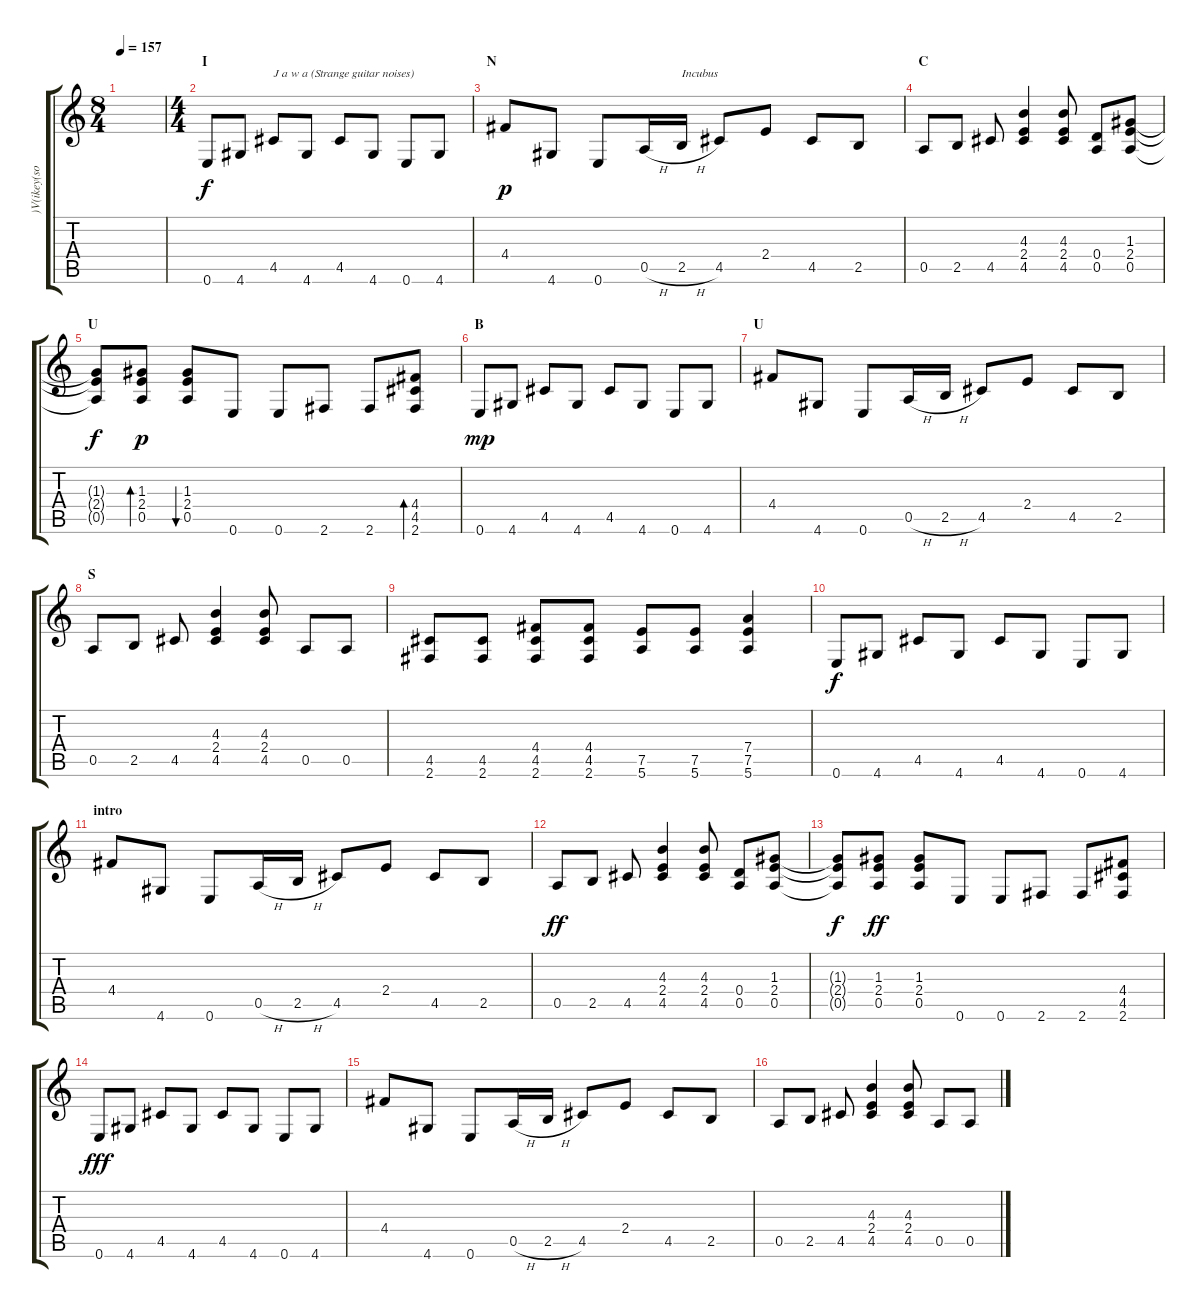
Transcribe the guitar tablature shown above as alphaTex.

\track (")V(ikey(solo)" ")V(ikey(so") {instrument electricguitarjazz}
\staff {score tabs}
\tuning (E4 B3 G3 D3 A2 E2) {hide}
\ts (8 4)
\tempo 157
\clef g2
\ks c
|
\ts (4 4)
\section ("" "I")
0.6.8 4.6.8 4.5.8{txt "J a w a (Strange guitar noises)"} 4.6.8 4.5.8 4.6.8 0.6.8 4.6.8 |
\section ("" "N")
4.4.8{dy p} 4.6.8 0.6.8 0.5{h}.16 2.5{h}.16{txt "Incubus"} 4.5.8 2.4.8 4.5.8 2.5.8 |
\section ("" "C")
0.5.8 2.5.8 4.5.8 (4.3 2.4 4.5).4 (4.3 2.4 4.5).8 (0.4 0.5).8 (1.3 2.4 0.5).8 |
\section ("" "U")
(1.3{t} 2.4{t} 0.5{t}).8{dy f} (1.3 2.4 0.5).8{bd 480 dy p} (1.3 2.4 0.5).8{bu 480} 0.6.8 0.6.8 2.6.8 2.6.8 (4.4 4.5 2.6).8{bd 480} |
\section ("" "B")
0.6.8{dy mp} 4.6.8 4.5.8 4.6.8 4.5.8 4.6.8 0.6.8 4.6.8 |
\section ("" "U")
4.4.8 4.6.8 0.6.8 0.5{h}.16 2.5{h}.16 4.5.8 2.4.8 4.5.8 2.5.8 |
\section ("" "S")
0.5.8 2.5.8 4.5.8 (4.3 2.4 4.5).4 (4.3 2.4 4.5).8 0.5.8 0.5.8 |
\section ("" "")
(4.5 2.6).8 (4.5 2.6).8 (4.4 4.5 2.6).8 (4.4 4.5 2.6).8 (7.5 5.6).8 (7.5 5.6).8 (7.4 7.5 5.6).4 |
\section ("" "")
0.6.8{dy f} 4.6.8 4.5.8 4.6.8 4.5.8 4.6.8 0.6.8 4.6.8 |
\section ("" "intro")
4.4.8 4.6.8 0.6.8 0.5{h}.16 2.5{h}.16 4.5.8 2.4.8 4.5.8 2.5.8 |
0.5.8{dy ff} 2.5.8 4.5.8 (4.3 2.4 4.5).4 (4.3 2.4 4.5).8 (0.4 0.5).8 (1.3 2.4 0.5).8 |
(1.3{t} 2.4{t} 0.5{t}).8{dy f} (1.3 2.4 0.5).8{dy ff} (1.3 2.4 0.5).8 0.6.8 0.6.8 2.6.8 2.6.8 (4.4 4.5 2.6).8 |
0.6.8{dy fff} 4.6.8 4.5.8 4.6.8 4.5.8 4.6.8 0.6.8 4.6.8 |
4.4.8 4.6.8 0.6.8 0.5{h}.16 2.5{h}.16 4.5.8 2.4.8 4.5.8 2.5.8 |
0.5.8 2.5.8 4.5.8 (4.3 2.4 4.5).4 (4.3 2.4 4.5).8 0.5.8 0.5.8
